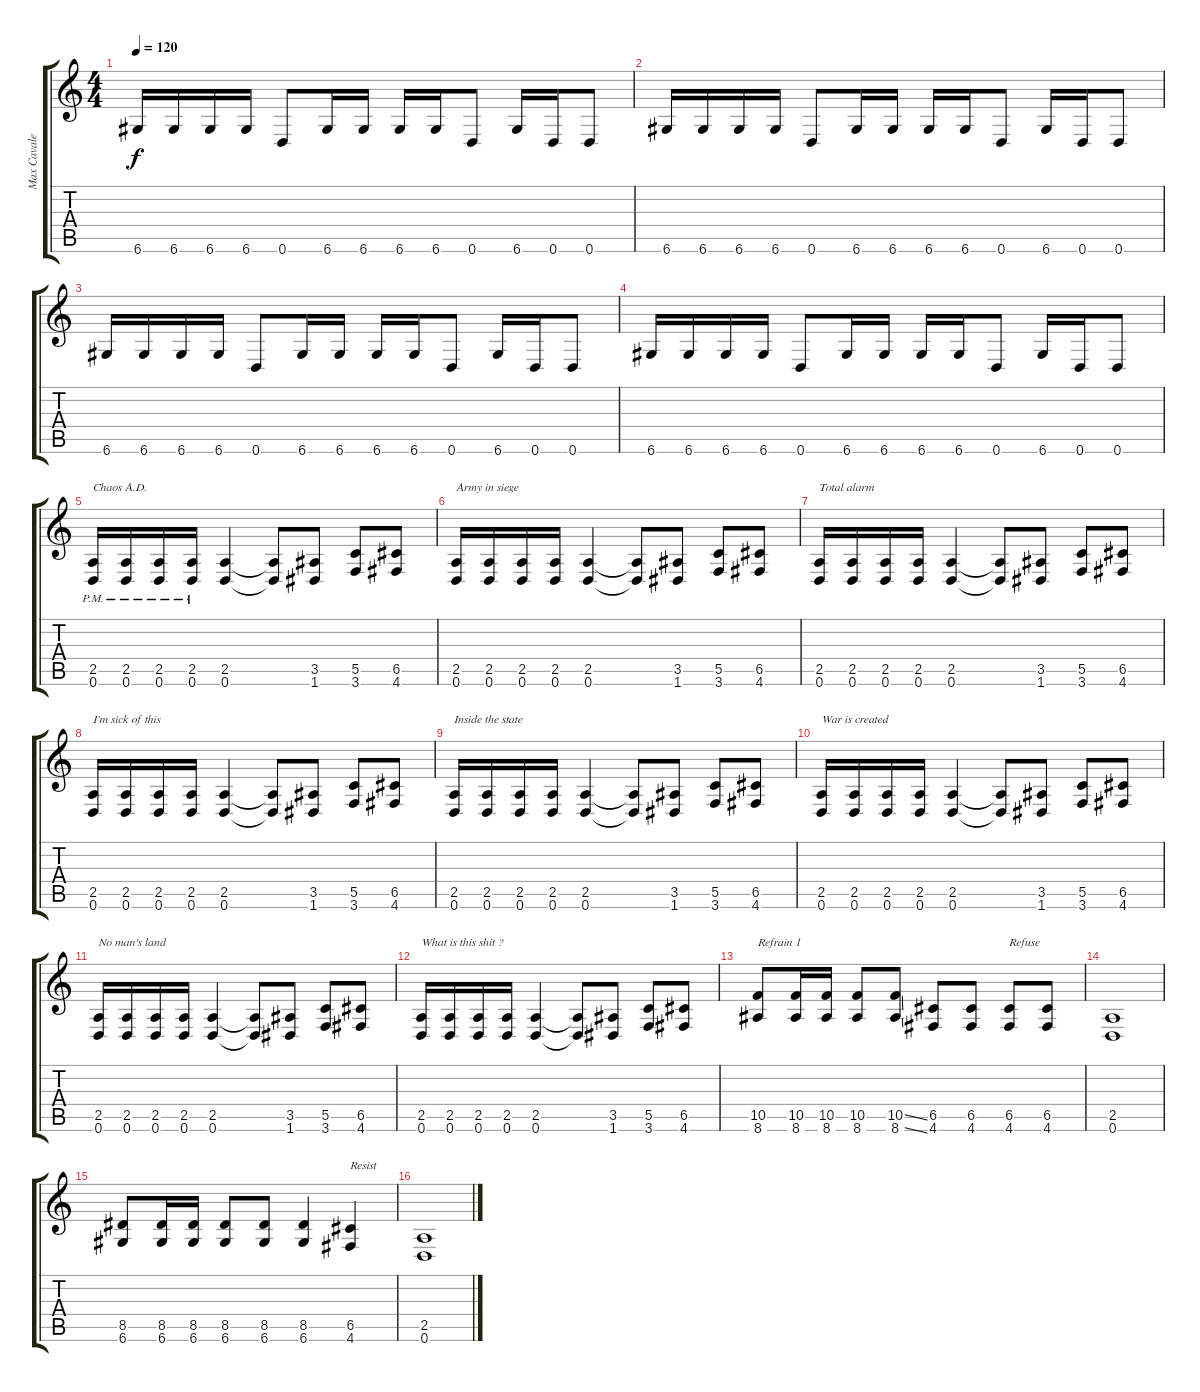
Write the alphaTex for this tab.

\track ("Max Cavalera" "Max Cavale") {instrument distortionguitar}
\staff {score tabs}
\tuning (D4 A3 F3 C3 G2 D2) {hide}
\ts (4 4)
\tempo 120
\clef g2
\ks c
6.6.16{dy f} 6.6.16 6.6.16 6.6.16 0.6.8 6.6.16 6.6.16 6.6.16 6.6.16 0.6.8 6.6.16 0.6.16 0.6.8 |
6.6.16 6.6.16 6.6.16 6.6.16 0.6.8 6.6.16 6.6.16 6.6.16 6.6.16 0.6.8 6.6.16 0.6.16 0.6.8 |
6.6.16 6.6.16 6.6.16 6.6.16 0.6.8 6.6.16 6.6.16 6.6.16 6.6.16 0.6.8 6.6.16 0.6.16 0.6.8 |
6.6.16 6.6.16 6.6.16 6.6.16 0.6.8 6.6.16 6.6.16 6.6.16 6.6.16 0.6.8 6.6.16 0.6.16 0.6.8 |
(2.5{pm} 0.6{pm}).16{txt "Chaos A.D."} (2.5{pm} 0.6{pm}).16 (2.5{pm} 0.6{pm}).16 (2.5{pm} 0.6{pm}).16 (2.5 0.6).4 (2.5{t} 0.6{t}).8 (3.5 1.6).8 (5.5 3.6).8 (6.5 4.6).8 |
(2.5 0.6).16{txt "Army in siege"} (2.5 0.6).16 (2.5 0.6).16 (2.5 0.6).16 (2.5 0.6).4 (2.5{t} 0.6{t}).8 (3.5 1.6).8 (5.5 3.6).8 (6.5 4.6).8 |
(2.5 0.6).16{txt "Total alarm"} (2.5 0.6).16 (2.5 0.6).16 (2.5 0.6).16 (2.5 0.6).4 (2.5{t} 0.6{t}).8 (3.5 1.6).8 (5.5 3.6).8 (6.5 4.6).8 |
(2.5 0.6).16{txt "I'm sick of this"} (2.5 0.6).16 (2.5 0.6).16 (2.5 0.6).16 (2.5 0.6).4 (2.5{t} 0.6{t}).8 (3.5 1.6).8 (5.5 3.6).8 (6.5 4.6).8 |
(2.5 0.6).16{txt "Inside the state "} (2.5 0.6).16 (2.5 0.6).16 (2.5 0.6).16 (2.5 0.6).4 (2.5{t} 0.6{t}).8 (3.5 1.6).8 (5.5 3.6).8 (6.5 4.6).8 |
(2.5 0.6).16{txt "War is created"} (2.5 0.6).16 (2.5 0.6).16 (2.5 0.6).16 (2.5 0.6).4 (2.5{t} 0.6{t}).8 (3.5 1.6).8 (5.5 3.6).8 (6.5 4.6).8 |
(2.5 0.6).16{txt "No man's land"} (2.5 0.6).16 (2.5 0.6).16 (2.5 0.6).16 (2.5 0.6).4 (2.5{t} 0.6{t}).8 (3.5 1.6).8 (5.5 3.6).8 (6.5 4.6).8 |
(2.5 0.6).16{txt "What is this shit ?"} (2.5 0.6).16 (2.5 0.6).16 (2.5 0.6).16 (2.5 0.6).4 (2.5{t} 0.6{t}).8 (3.5 1.6).8 (5.5 3.6).8 (6.5 4.6).8 |
(10.5 8.6).8{txt "Refrain 1"} (10.5 8.6).16 (10.5 8.6).16 (10.5 8.6).8 (10.5{ss} 8.6{ss}).8 (6.5 4.6).8 (6.5 4.6).8 (6.5 4.6).8{txt "Refuse"} (6.5 4.6).8 |
(2.5 0.6).1 |
(8.5 6.6).8 (8.5 6.6).16 (8.5 6.6).16 (8.5 6.6).8 (8.5 6.6).8 (8.5 6.6).4 (6.5 4.6).4{txt "Resist"} |
(2.5 0.6).1
